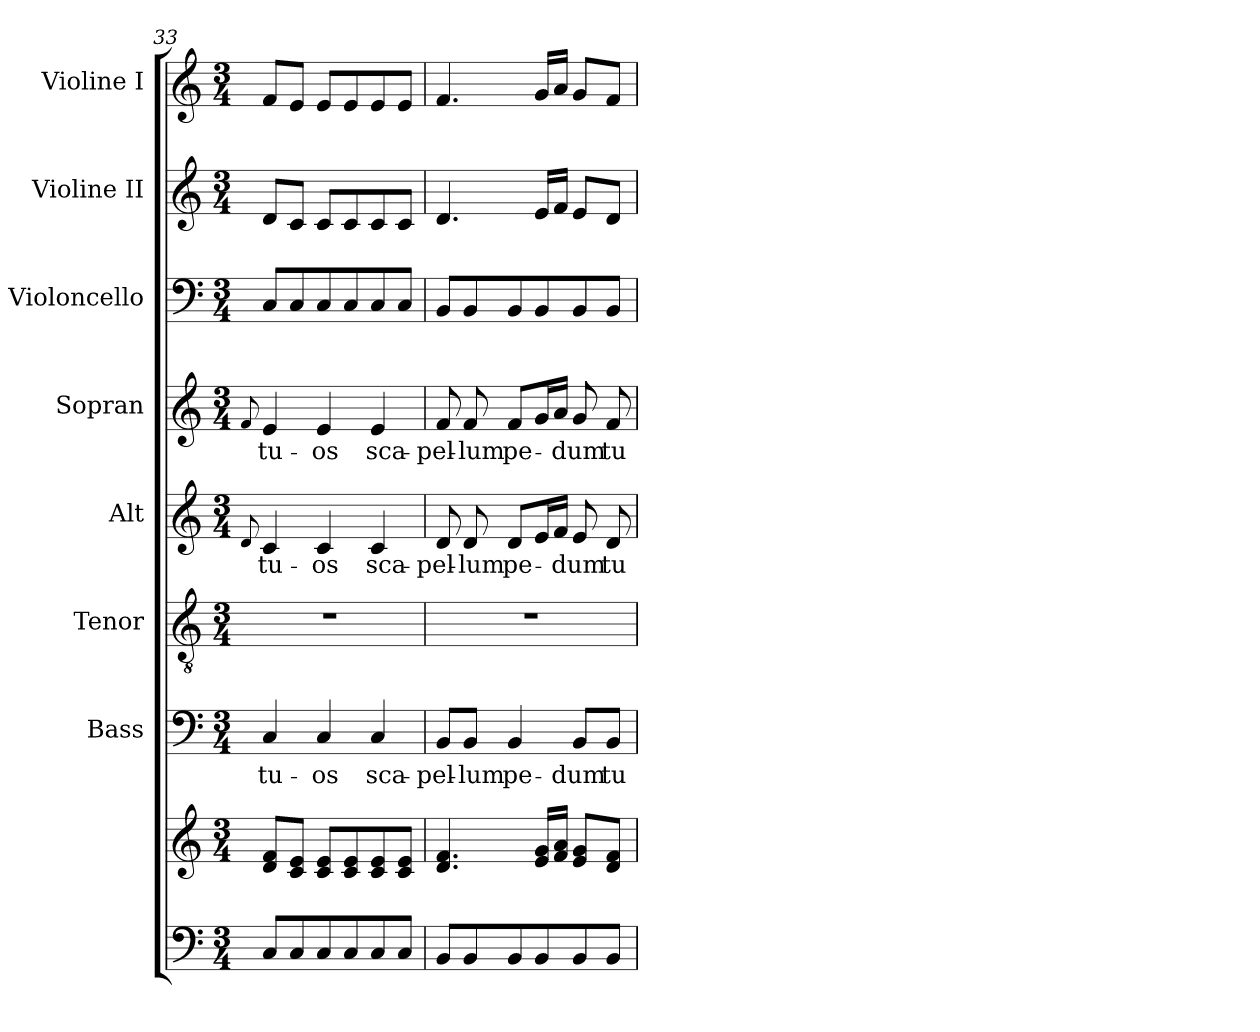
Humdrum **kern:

**kern	**kern	**kern	**text	**kern	**kern	**text	**kern	**text	**kern	**kern	**kern
*part8	*part8	*part7	*part7	*part6	*part5	*part5	*part4	*part4	*part3	*part2	*part1
*staff9	*staff8	*staff7	*staff7	*staff6	*staff5	*staff5	*staff4	*staff4	*staff3	*staff2	*staff1
*	*	*I"Bass	*	*I"Tenor	*I"Alt	*	*I"Sopran	*	*I"Violoncello	*I"Violine II	*I"Violine I
*	*	*I'B.	*	*I'T.	*I'A.	*	*I'S.	*	*I'Vc.	*I'Vl. II	*I'Vl. I
*clefF4	*clefG2	*clefF4	*	*clefGv2	*clefG2	*	*clefG2	*	*clefF4	*clefG2	*clefG2
*	*	*	*	*	*	*	*	*	*ITrd7c12	*	*
*k[]	*k[]	*k[]	*	*k[]	*k[]	*	*k[]	*	*k[]	*k[]	*k[]
*C:	*C:	*C:	*	*C:	*C:	*	*C:	*	*C:	*C:	*C:
*M3/4	*M3/4	*M3/4	*	*M3/4	*M3/4	*	*M3/4	*	*M3/4	*M3/4	*M3/4
=33	=33	=33	=33	=33	=33	=33	=33	=33	=33	=33	=33
.	.	.	.	.	8qqd/	.	8qqf/	.	.	.	.
!	!	!	!LO:LY:b	!	!	!LO:LY:b	!	!LO:LY:b	!	!	!
8C/L	8d/ 8f/L	4C/	tu-	2.r	4c/	tu-	4e/	tu-	8CC/L	8d/L	8f/L
8C/	8c/ 8e/J	.	.	.	.	.	.	.	8CC/	8c/J	8e/J
!	!	!	!LO:LY:b	!	!	!LO:LY:b	!	!LO:LY:b	!	!	!
8C/	8c/ 8e/L	4C/	-os	.	4c/	-os	4e/	-os	8CC/	8c/L	8e/L
8C/	8c/ 8e/	.	.	.	.	.	.	.	8CC/	8c/	8e/
!	!	!	!LO:LY:b	!	!	!LO:LY:b	!	!LO:LY:b	!	!	!
8C/	8c/ 8e/	4C/	sca-	.	4c/	sca-	4e/	sca-	8CC/	8c/	8e/
8C/J	8c/ 8e/J	.	.	.	.	.	.	.	8CC/J	8c/J	8e/J
=34	=34	=34	=34	=34	=34	=34	=34	=34	=34	=34	=34
!	!	!	!LO:LY:b	!	!	!LO:LY:b	!	!LO:LY:b	!	!	!
8BB/L	4.d/ 4.f/	8BB/L	-pel-	2.r	8d/	-pel-	8f/	-pel-	8BBB/L	4.d/	4.f/
!	!	!	!LO:LY:b	!	!	!LO:LY:b	!	!LO:LY:b	!	!	!
8BB/	.	8BB/J	-lum	.	8d/	-lum	8f/	-lum	8BBB/	.	.
!	!	!	!LO:LY:b	!	!	!LO:LY:b	!	!LO:LY:b	!	!	!
8BB/	.	4BB/	pe-	.	8d/L	pe-	8f/L	pe-	8BBB/	.	.
8BB/	16e/ 16g/LL	.	.	.	16e/L	.	16g/L	.	8BBB/	16e/LL	16g/LL
.	16f/ 16a/JJ	.	.	.	16f/JJ	.	16a/JJ	.	.	16f/JJ	16a/JJ
!	!	!	!LO:LY:b	!	!	!LO:LY:b	!	!LO:LY:b	!	!	!
8BB/	8e/ 8g/L	8BB/L	-dum	.	8e/	-dum	8g/	-dum	8BBB/	8e/L	8g/L
!	!	!	!LO:LY:b	!	!	!LO:LY:b	!	!LO:LY:b	!	!	!
8BB/J	8d/ 8f/J	8BB/J	tu-	.	8d/	tu-	8f/	tu-	8BBB/J	8d/J	8f/J
=	=	=	=	=	=	=	=	=	=	=	=
*-	*-	*-	*-	*-	*-	*-	*-	*-	*-	*-	*-
